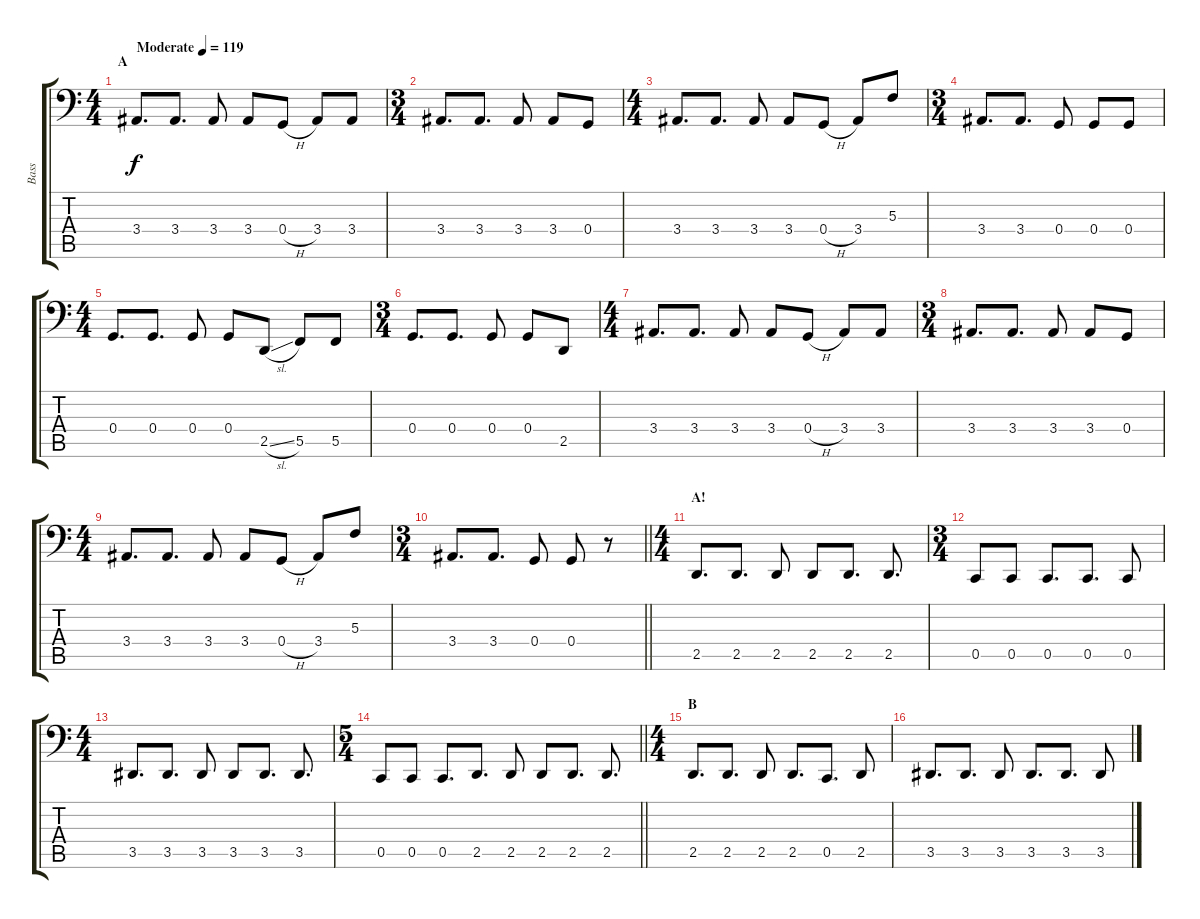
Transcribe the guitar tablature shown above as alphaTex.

\track ("Bass" "Bass") {instrument electricbasspick}
\staff {score tabs}
\tuning (Bb2 F2 C2 G1 C1 A0) {hide}
\ts (4 4)
\section ("" "A")
\tempo (119 "Moderate")
\clef f4
\ks c
3.4.8{d dy f instrument electricbasspick} 3.4.8{d} 3.4.8 3.4.8 0.4{h}.8 3.4.8 3.4.8 |
\ts (3 4)
3.4.8{d} 3.4.8{d} 3.4.8 3.4.8 0.4.8 |
\ts (4 4)
3.4.8{d} 3.4.8{d} 3.4.8 3.4.8 0.4{h}.8 3.4.8 5.3.8 |
\ts (3 4)
3.4.8{d} 3.4.8{d} 0.4.8 0.4.8 0.4.8 |
\ts (4 4)
0.4.8{d} 0.4.8{d} 0.4.8 0.4.8 2.5{sl}.8 5.5.8 5.5.8 |
\ts (3 4)
0.4.8{d} 0.4.8{d} 0.4.8 0.4.8 2.5.8 |
\ts (4 4)
3.4.8{d} 3.4.8{d} 3.4.8 3.4.8 0.4{h}.8 3.4.8 3.4.8 |
\ts (3 4)
3.4.8{d} 3.4.8{d} 3.4.8 3.4.8 0.4.8 |
\ts (4 4)
3.4.8{d} 3.4.8{d} 3.4.8 3.4.8 0.4{h}.8 3.4.8 5.3.8 |
\ts (3 4)
\barLineRight lightlight
3.4.8{d} 3.4.8{d} 0.4.8 0.4.8 r.8 |
\ts (4 4)
\section ("" "A!")
2.5.8{d} 2.5.8{d} 2.5.8 2.5.8 2.5.8{d} 2.5.8{d} |
\ts (3 4)
0.5.8 0.5.8 0.5.8{d} 0.5.8{d} 0.5.8 |
\ts (4 4)
3.5.8{d} 3.5.8{d} 3.5.8 3.5.8 3.5.8{d} 3.5.8{d} |
\ts (5 4)
\barLineRight lightlight
0.5.8 0.5.8 0.5.8{d} 2.5.8{d} 2.5.8 2.5.8 2.5.8{d} 2.5.8{d} |
\ts (4 4)
\section ("" "B")
2.5.8{d} 2.5.8{d} 2.5.8 2.5.8{d} 0.5.8{d} 2.5.8 |
3.5.8{d} 3.5.8{d} 3.5.8 3.5.8{d} 3.5.8{d} 3.5.8
